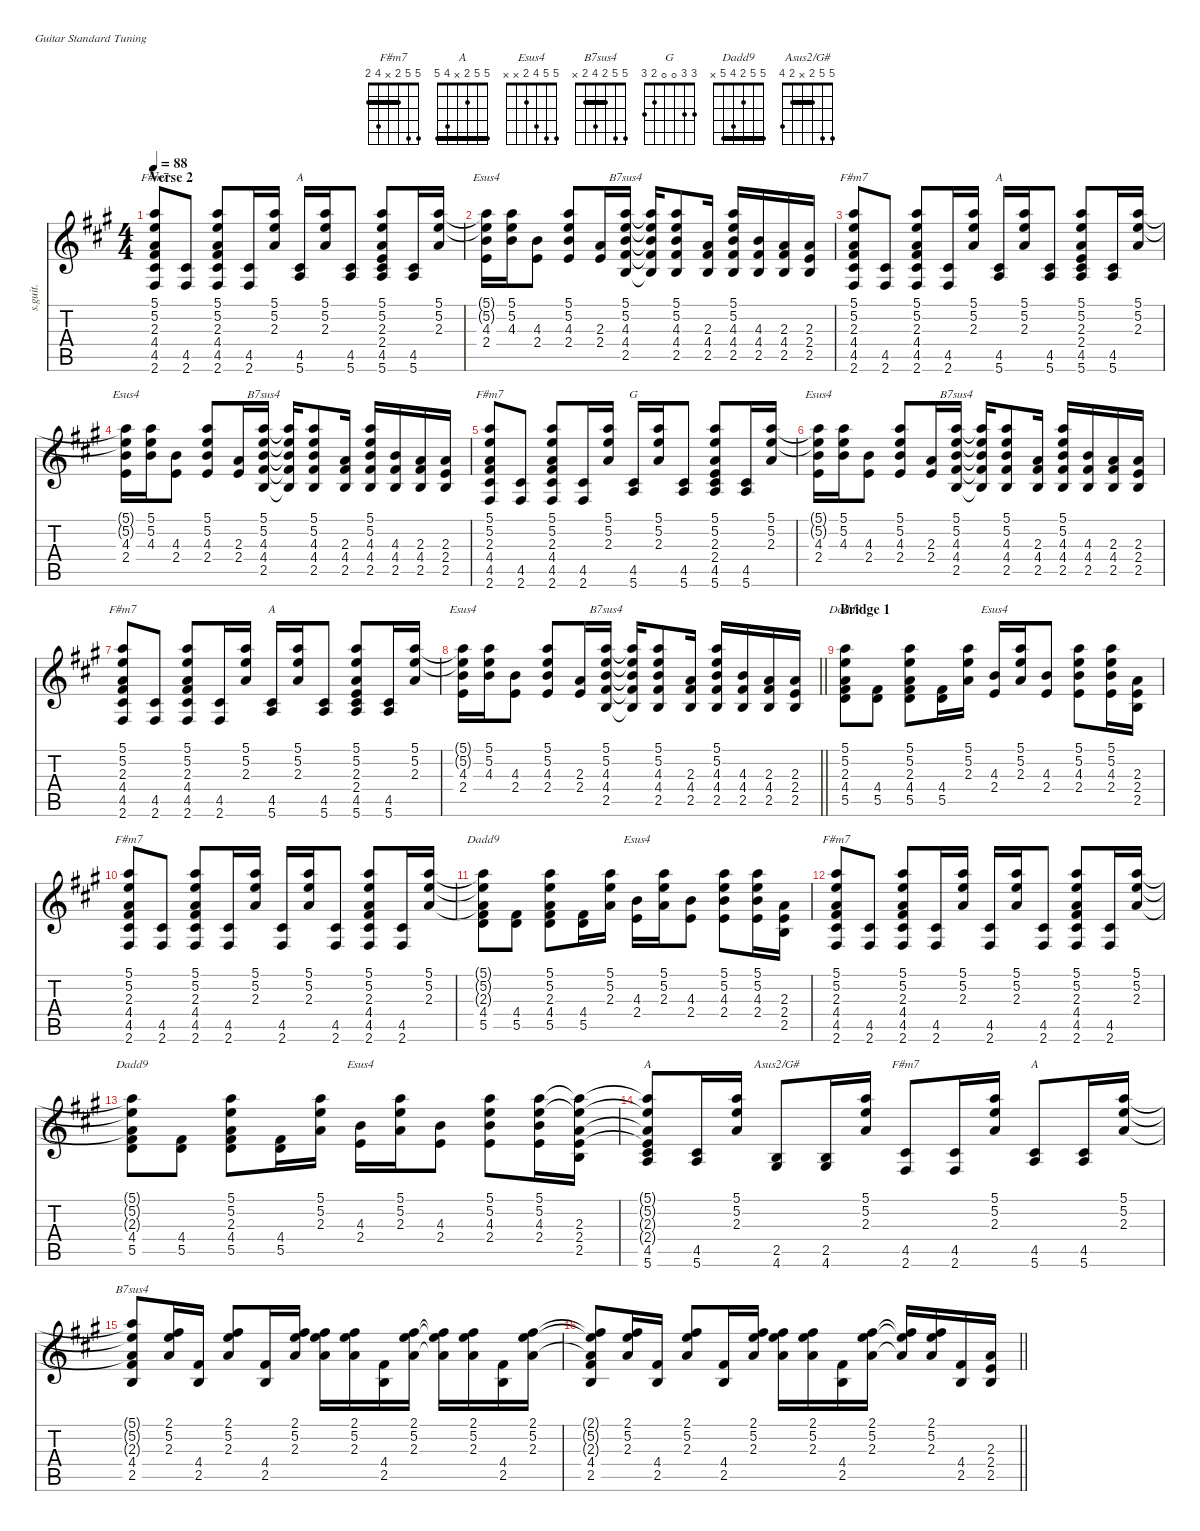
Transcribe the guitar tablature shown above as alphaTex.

\defaultSystemsLayout 4
\hideDynamics
\bracketExtendMode nobrackets
\otherSystemsTrackNameOrientation horizontal
\track ("Acoustic Rhythm Guitar" "s.guit.") {defaultSystemsLayout 4 instrument acousticguitarsteel}
\staff {score tabs}
\tuning (E4 B3 G3 D3 A2 E2)
\chord ("F#m7" 5 5 2 4 4 2) {showfingering false barre (2 5)}
\chord ("A" 5 5 2 2 4 5) {showfingering false barre (2 5)}
\chord ("Esus4" 5 5 4 2 x x) {showfingering false}
\chord ("B7sus4" 5 5 4 4 2 x) {showfingering false barre 4}
\chord ("G" 3 3 0 0 2 3)
\chord ("A" 5 5 2 x 4 5) {showfingering false barre 5}
\chord ("Dadd9" 5 5 2 4 5 x) {showfingering false barre 5}
\chord ("Asus2/G#" 5 5 2 x 2 4) {showfingering false barre 2}
\chord ("F#m7" 5 5 2 x 4 2) {showfingering false barre 2}
\chord ("B7sus4" 5 5 2 4 2 x) {showfingering false barre 2}
\ts (4 4)
\section ("" "Verse 2")
\tempo 88
\clef g2
\ks f#minor
(5.1{acc forcenatural} 5.2{acc forcenatural} 2.3{acc forcenatural} 4.4{acc #} 4.5{acc #} 2.6{acc #}).8{ch "F#m7" dy f beam Up} (4.5{acc #} 2.6{acc #}).8{beam Up} (5.1{acc forcenatural} 5.2{acc forcenatural} 2.3{acc forcenatural} 4.4{acc #} 4.5{acc #} 2.6{acc #}).8{beam Up} (4.5{acc #} 2.6{acc #}).16{beam Up} (5.1{acc forcenatural} 5.2{acc forcenatural} 2.3{acc forcenatural}).16{beam Up} (4.5{acc #} 5.6{acc forcenatural}).16{ch "A" beam Up} (5.1{acc forcenatural} 5.2{acc forcenatural} 2.3{acc forcenatural}).16{beam Up} (4.5{acc #} 5.6{acc forcenatural}).8{beam Up} (5.1{acc forcenatural} 5.2{acc forcenatural} 2.3{acc forcenatural} 2.4{acc forcenatural} 4.5{acc #} 5.6{acc forcenatural}).8{beam Up} (4.5{acc #} 5.6{acc forcenatural}).16{beam Up} (5.1{acc forcenatural} 5.2{acc forcenatural} 2.3{acc forcenatural}).16{beam Up} |
(5.1{t acc forcenatural} 5.2{t acc forcenatural} 4.3{acc forcenatural} 2.4{acc forcenatural}).16{ch "Esus4" beam Down} (5.1{acc forcenatural} 5.2{acc forcenatural} 4.3{acc forcenatural}).16{beam Down} (4.3{acc forcenatural} 2.4{acc forcenatural}).8{beam Down} (5.1{acc forcenatural} 5.2{acc forcenatural} 4.3{acc forcenatural} 2.4{acc forcenatural}).8{beam Up} (2.3{acc forcenatural} 2.4{acc forcenatural}).16{beam Up} (5.1{acc forcenatural} 5.2{acc forcenatural} 4.3{acc forcenatural} 4.4{acc #} 2.5{acc forcenatural}).16{ch "B7sus4" beam Up} (5.1{t acc forcenatural} 5.2{t acc forcenatural} 4.3{t acc forcenatural} 4.4{t acc #} 2.5{t acc forcenatural}).16{beam Up} (5.1{acc forcenatural} 5.2{acc forcenatural} 4.3{acc forcenatural} 4.4{acc #} 2.5{acc forcenatural}).8{beam Up} (2.3{acc forcenatural} 4.4{acc #} 2.5{acc forcenatural}).16{beam Up} (5.1{acc forcenatural} 5.2{acc forcenatural} 4.3{acc forcenatural} 4.4{acc #} 2.5{acc forcenatural}).16{beam Up} (4.3{acc forcenatural} 4.4{acc #} 2.5{acc forcenatural}).16{beam Up} (2.3{acc forcenatural} 4.4{acc #} 2.5{acc forcenatural}).16{beam Up} (2.3{acc forcenatural} 2.4{acc forcenatural} 2.5{acc forcenatural}).16{beam Up} |
(5.1{acc forcenatural} 5.2{acc forcenatural} 2.3{acc forcenatural} 4.4{acc #} 4.5{acc #} 2.6{acc #}).8{ch "F#m7" beam Up} (4.5{acc #} 2.6{acc #}).8{beam Up} (5.1{acc forcenatural} 5.2{acc forcenatural} 2.3{acc forcenatural} 4.4{acc #} 4.5{acc #} 2.6{acc #}).8{beam Up} (4.5{acc #} 2.6{acc #}).16{beam Up} (5.1{acc forcenatural} 5.2{acc forcenatural} 2.3{acc forcenatural}).16{beam Up} (4.5{acc #} 5.6{acc forcenatural}).16{ch "A" beam Up} (5.1{acc forcenatural} 5.2{acc forcenatural} 2.3{acc forcenatural}).16{beam Up} (4.5{acc #} 5.6{acc forcenatural}).8{beam Up} (5.1{acc forcenatural} 5.2{acc forcenatural} 2.3{acc forcenatural} 2.4{acc forcenatural} 4.5{acc #} 5.6{acc forcenatural}).8{beam Up} (4.5{acc #} 5.6{acc forcenatural}).16{beam Up} (5.1{acc forcenatural} 5.2{acc forcenatural} 2.3{acc forcenatural}).16{beam Up} |
(5.1{t acc forcenatural} 5.2{t acc forcenatural} 4.3{acc forcenatural} 2.4{acc forcenatural}).16{ch "Esus4" beam Down} (5.1{acc forcenatural} 5.2{acc forcenatural} 4.3{acc forcenatural}).16{beam Down} (4.3{acc forcenatural} 2.4{acc forcenatural}).8{beam Down} (5.1{acc forcenatural} 5.2{acc forcenatural} 4.3{acc forcenatural} 2.4{acc forcenatural}).8{beam Up} (2.3{acc forcenatural} 2.4{acc forcenatural}).16{beam Up} (5.1{acc forcenatural} 5.2{acc forcenatural} 4.3{acc forcenatural} 4.4{acc #} 2.5{acc forcenatural}).16{ch "B7sus4" beam Up} (5.1{t acc forcenatural} 5.2{t acc forcenatural} 4.3{t acc forcenatural} 4.4{t acc #} 2.5{t acc forcenatural}).16{beam Up} (5.1{acc forcenatural} 5.2{acc forcenatural} 4.3{acc forcenatural} 4.4{acc #} 2.5{acc forcenatural}).8{beam Up} (2.3{acc forcenatural} 4.4{acc #} 2.5{acc forcenatural}).16{beam Up} (5.1{acc forcenatural} 5.2{acc forcenatural} 4.3{acc forcenatural} 4.4{acc #} 2.5{acc forcenatural}).16{beam Up} (4.3{acc forcenatural} 4.4{acc #} 2.5{acc forcenatural}).16{beam Up} (2.3{acc forcenatural} 4.4{acc #} 2.5{acc forcenatural}).16{beam Up} (2.3{acc forcenatural} 2.4{acc forcenatural} 2.5{acc forcenatural}).16{beam Up} |
(5.1{acc forcenatural} 5.2{acc forcenatural} 2.3{acc forcenatural} 4.4{acc #} 4.5{acc #} 2.6{acc #}).8{ch "F#m7" beam Up} (4.5{acc #} 2.6{acc #}).8{beam Up} (5.1{acc forcenatural} 5.2{acc forcenatural} 2.3{acc forcenatural} 4.4{acc #} 4.5{acc #} 2.6{acc #}).8{beam Up} (4.5{acc #} 2.6{acc #}).16{beam Up} (5.1{acc forcenatural} 5.2{acc forcenatural} 2.3{acc forcenatural}).16{beam Up} (4.5{acc #} 5.6{acc forcenatural}).16{ch "G" beam Up} (5.1{acc forcenatural} 5.2{acc forcenatural} 2.3{acc forcenatural}).16{beam Up} (4.5{acc #} 5.6{acc forcenatural}).8{beam Up} (5.1{acc forcenatural} 5.2{acc forcenatural} 2.3{acc forcenatural} 2.4{acc forcenatural} 4.5{acc #} 5.6{acc forcenatural}).8{beam Up} (4.5{acc #} 5.6{acc forcenatural}).16{beam Up} (5.1{acc forcenatural} 5.2{acc forcenatural} 2.3{acc forcenatural}).16{beam Up} |
(5.1{t acc forcenatural} 5.2{t acc forcenatural} 4.3{acc forcenatural} 2.4{acc forcenatural}).16{ch "Esus4" beam Down} (5.1{acc forcenatural} 5.2{acc forcenatural} 4.3{acc forcenatural}).16{beam Down} (4.3{acc forcenatural} 2.4{acc forcenatural}).8{beam Down} (5.1{acc forcenatural} 5.2{acc forcenatural} 4.3{acc forcenatural} 2.4{acc forcenatural}).8{beam Up} (2.3{acc forcenatural} 2.4{acc forcenatural}).16{beam Up} (5.1{acc forcenatural} 5.2{acc forcenatural} 4.3{acc forcenatural} 4.4{acc #} 2.5{acc forcenatural}).16{ch "B7sus4" beam Up} (5.1{t acc forcenatural} 5.2{t acc forcenatural} 4.3{t acc forcenatural} 4.4{t acc #} 2.5{t acc forcenatural}).16{beam Up} (5.1{acc forcenatural} 5.2{acc forcenatural} 4.3{acc forcenatural} 4.4{acc #} 2.5{acc forcenatural}).8{beam Up} (2.3{acc forcenatural} 4.4{acc #} 2.5{acc forcenatural}).16{beam Up} (5.1{acc forcenatural} 5.2{acc forcenatural} 4.3{acc forcenatural} 4.4{acc #} 2.5{acc forcenatural}).16{beam Up} (4.3{acc forcenatural} 4.4{acc #} 2.5{acc forcenatural}).16{beam Up} (2.3{acc forcenatural} 4.4{acc #} 2.5{acc forcenatural}).16{beam Up} (2.3{acc forcenatural} 2.4{acc forcenatural} 2.5{acc forcenatural}).16{beam Up} |
(5.1{acc forcenatural} 5.2{acc forcenatural} 2.3{acc forcenatural} 4.4{acc #} 4.5{acc #} 2.6{acc #}).8{ch "F#m7" beam Up} (4.5{acc #} 2.6{acc #}).8{beam Up} (5.1{acc forcenatural} 5.2{acc forcenatural} 2.3{acc forcenatural} 4.4{acc #} 4.5{acc #} 2.6{acc #}).8{beam Up} (4.5{acc #} 2.6{acc #}).16{beam Up} (5.1{acc forcenatural} 5.2{acc forcenatural} 2.3{acc forcenatural}).16{beam Up} (4.5{acc #} 5.6{acc forcenatural}).16{ch "A" beam Up} (5.1{acc forcenatural} 5.2{acc forcenatural} 2.3{acc forcenatural}).16{beam Up} (4.5{acc #} 5.6{acc forcenatural}).8{beam Up} (5.1{acc forcenatural} 5.2{acc forcenatural} 2.3{acc forcenatural} 2.4{acc forcenatural} 4.5{acc #} 5.6{acc forcenatural}).8{beam Up} (4.5{acc #} 5.6{acc forcenatural}).16{beam Up} (5.1{acc forcenatural} 5.2{acc forcenatural} 2.3{acc forcenatural}).16{beam Up} |
\barLineRight lightlight
(5.1{t acc forcenatural} 5.2{t acc forcenatural} 4.3{acc forcenatural} 2.4{acc forcenatural}).16{ch "Esus4" beam Down} (5.1{acc forcenatural} 5.2{acc forcenatural} 4.3{acc forcenatural}).16{beam Down} (4.3{acc forcenatural} 2.4{acc forcenatural}).8{beam Down} (5.1{acc forcenatural} 5.2{acc forcenatural} 4.3{acc forcenatural} 2.4{acc forcenatural}).8{beam Up} (2.3{acc forcenatural} 2.4{acc forcenatural}).16{beam Up} (5.1{acc forcenatural} 5.2{acc forcenatural} 4.3{acc forcenatural} 4.4{acc #} 2.5{acc forcenatural}).16{ch "B7sus4" beam Up} (5.1{t acc forcenatural} 5.2{t acc forcenatural} 4.3{t acc forcenatural} 4.4{t acc #} 2.5{t acc forcenatural}).16{beam Up} (5.1{acc forcenatural} 5.2{acc forcenatural} 4.3{acc forcenatural} 4.4{acc #} 2.5{acc forcenatural}).8{beam Up} (2.3{acc forcenatural} 4.4{acc #} 2.5{acc forcenatural}).16{beam Up} (5.1{acc forcenatural} 5.2{acc forcenatural} 4.3{acc forcenatural} 4.4{acc #} 2.5{acc forcenatural}).16{beam Up} (4.3{acc forcenatural} 4.4{acc #} 2.5{acc forcenatural}).16{beam Up} (2.3{acc forcenatural} 4.4{acc #} 2.5{acc forcenatural}).16{beam Up} (2.3{acc forcenatural} 2.4{acc forcenatural} 2.5{acc forcenatural}).16{beam Up} |
\section ("" "Bridge 1")
(5.1{acc forcenatural} 5.2{acc forcenatural} 2.3{acc forcenatural} 4.4{acc #} 5.5{acc forcenatural}).8{ch "Dadd9" beam Down} (4.4{acc #} 5.5{acc forcenatural}).8{beam Down} (5.1{acc forcenatural} 5.2{acc forcenatural} 2.3{acc forcenatural} 4.4{acc #} 5.5{acc forcenatural}).8{beam Down} (4.4{acc #} 5.5{acc forcenatural}).16{beam Down} (5.1{acc forcenatural} 5.2{acc forcenatural} 2.3{acc forcenatural}).16{beam Down} (4.3{acc forcenatural} 2.4{acc forcenatural}).16{ch "Esus4" beam Up} (5.1{acc forcenatural} 5.2{acc forcenatural} 2.3{acc forcenatural}).16{beam Up} (4.3{acc forcenatural} 2.4{acc forcenatural}).8{beam Up} (5.1{acc forcenatural} 5.2{acc forcenatural} 4.3{acc forcenatural} 2.4{acc forcenatural}).8{beam Down} (5.1{acc forcenatural} 5.2{acc forcenatural} 4.3{acc forcenatural} 2.4{acc forcenatural}).16{beam Down} (2.3{acc forcenatural} 2.4{acc forcenatural} 2.5{acc forcenatural}).16{beam Down} |
(5.1{acc forcenatural} 5.2{acc forcenatural} 2.3{acc forcenatural} 4.4{acc #} 4.5{acc #} 2.6{acc #}).8{ch "F#m7" beam Up} (4.5{acc #} 2.6{acc #}).8{beam Up} (5.1{acc forcenatural} 5.2{acc forcenatural} 2.3{acc forcenatural} 4.4{acc #} 4.5{acc #} 2.6{acc #}).8{beam Up} (4.5{acc #} 2.6{acc #}).16{beam Up} (5.1{acc forcenatural} 5.2{acc forcenatural} 2.3{acc forcenatural}).16{beam Up} (4.5{acc #} 2.6{acc #}).16{beam Up} (5.1{acc forcenatural} 5.2{acc forcenatural} 2.3{acc forcenatural}).16{beam Up} (4.5{acc #} 2.6{acc #}).8{beam Up} (5.1{acc forcenatural} 5.2{acc forcenatural} 2.3{acc forcenatural} 4.4{acc #} 4.5{acc #} 2.6{acc #}).8{beam Up} (4.5{acc #} 2.6{acc #}).16{beam Up} (5.1{acc forcenatural} 5.2{acc forcenatural} 2.3{acc forcenatural}).16{beam Up} |
(5.1{t acc forcenatural} 5.2{t acc forcenatural} 2.3{t acc forcenatural} 4.4{acc #} 5.5{acc forcenatural}).8{ch "Dadd9" beam Down} (4.4{acc #} 5.5{acc forcenatural}).8{beam Down} (5.1{acc forcenatural} 5.2{acc forcenatural} 2.3{acc forcenatural} 4.4{acc #} 5.5{acc forcenatural}).8{beam Down} (4.4{acc #} 5.5{acc forcenatural}).16{beam Down} (5.1{acc forcenatural} 5.2{acc forcenatural} 2.3{acc forcenatural}).16{beam Down} (4.3{acc forcenatural} 2.4{acc forcenatural}).16{ch "Esus4" beam Down} (5.1{acc forcenatural} 5.2{acc forcenatural} 2.3{acc forcenatural}).16{beam Down} (4.3{acc forcenatural} 2.4{acc forcenatural}).8{beam Down} (5.1{acc forcenatural} 5.2{acc forcenatural} 4.3{acc forcenatural} 2.4{acc forcenatural}).8{beam Down} (5.1{acc forcenatural} 5.2{acc forcenatural} 4.3{acc forcenatural} 2.4{acc forcenatural}).16{beam Down} (2.3{acc forcenatural} 2.4{acc forcenatural} 2.5{acc forcenatural}).16{beam Down} |
(5.1{acc forcenatural} 5.2{acc forcenatural} 2.3{acc forcenatural} 4.4{acc #} 4.5{acc #} 2.6{acc #}).8{ch "F#m7" beam Up} (4.5{acc #} 2.6{acc #}).8{beam Up} (5.1{acc forcenatural} 5.2{acc forcenatural} 2.3{acc forcenatural} 4.4{acc #} 4.5{acc #} 2.6{acc #}).8{beam Up} (4.5{acc #} 2.6{acc #}).16{beam Up} (5.1{acc forcenatural} 5.2{acc forcenatural} 2.3{acc forcenatural}).16{beam Up} (4.5{acc #} 2.6{acc #}).16{beam Up} (5.1{acc forcenatural} 5.2{acc forcenatural} 2.3{acc forcenatural}).16{beam Up} (4.5{acc #} 2.6{acc #}).8{beam Up} (5.1{acc forcenatural} 5.2{acc forcenatural} 2.3{acc forcenatural} 4.4{acc #} 4.5{acc #} 2.6{acc #}).8{beam Up} (4.5{acc #} 2.6{acc #}).16{beam Up} (5.1{acc forcenatural} 5.2{acc forcenatural} 2.3{acc forcenatural}).16{beam Up} |
(5.1{t acc forcenatural} 5.2{t acc forcenatural} 2.3{t acc forcenatural} 4.4{acc #} 5.5{acc forcenatural}).8{ch "Dadd9" beam Down} (4.4{acc #} 5.5{acc forcenatural}).8{beam Down} (5.1{acc forcenatural} 5.2{acc forcenatural} 2.3{acc forcenatural} 4.4{acc #} 5.5{acc forcenatural}).8{beam Down} (4.4{acc #} 5.5{acc forcenatural}).16{beam Down} (5.1{acc forcenatural} 5.2{acc forcenatural} 2.3{acc forcenatural}).16{beam Down} (4.3{acc forcenatural} 2.4{acc forcenatural}).16{ch "Esus4" beam Down} (5.1{acc forcenatural} 5.2{acc forcenatural} 2.3{acc forcenatural}).16{beam Down} (4.3{acc forcenatural} 2.4{acc forcenatural}).8{beam Down} (5.1{acc forcenatural} 5.2{acc forcenatural} 4.3{acc forcenatural} 2.4{acc forcenatural}).8{beam Down} (5.1{acc forcenatural} 5.2{acc forcenatural} 4.3{acc forcenatural} 2.4{acc forcenatural}).16{beam Down} (2.3{acc forcenatural} 2.4{acc forcenatural} 2.5{acc forcenatural} 5.1{t acc forcenatural} 5.2{t acc forcenatural}).16{beam Down} |
(5.1{t acc forcenatural} 5.2{t acc forcenatural} 2.3{t acc forcenatural} 2.4{t acc forcenatural} 4.5{acc #} 5.6{acc forcenatural}).8{ch "A" beam Up} (4.5{acc #} 5.6{acc forcenatural}).16{beam Up} (5.1{acc forcenatural} 5.2{acc forcenatural} 2.3{acc forcenatural}).16{beam Up} (2.5{acc forcenatural} 4.6{acc #}).8{ch "Asus2/G#" beam Up} (2.5{acc forcenatural} 4.6{acc #}).16{beam Up} (5.1{acc forcenatural} 5.2{acc forcenatural} 2.3{acc forcenatural}).16{beam Up} (4.5{acc #} 2.6{acc #}).8{ch "F#m7" beam Up} (4.5{acc #} 2.6{acc #}).16{beam Up} (5.1{acc forcenatural} 5.2{acc forcenatural} 2.3{acc forcenatural}).16{beam Up} (4.5{acc #} 5.6{acc forcenatural}).8{ch "A" beam Up} (4.5{acc #} 5.6{acc forcenatural}).16{beam Up} (5.1{acc forcenatural} 5.2{acc forcenatural} 2.3{acc forcenatural}).16{beam Up} |
(5.1{t acc forcenatural} 5.2{t acc forcenatural} 2.3{t acc forcenatural} 4.4{acc #} 2.5{acc forcenatural}).8{ch "B7sus4" beam Up} (2.1{acc #} 5.2{acc forcenatural} 2.3{acc forcenatural}).16{beam Up} (4.4{acc #} 2.5{acc forcenatural}).16{beam Up} (2.1{acc #} 5.2{acc forcenatural} 2.3{acc forcenatural}).8{beam Up} (4.4{acc #} 2.5{acc forcenatural}).16{beam Up} (2.1{acc #} 5.2{acc forcenatural} 2.3{acc forcenatural}).16{beam Up} (2.1{t acc #} 5.2{t acc forcenatural} 2.3{t acc forcenatural}).16{beam Down} (2.1{acc #} 5.2{acc forcenatural} 2.3{acc forcenatural}).16{beam Down} (4.4{acc #} 2.5{acc forcenatural}).16{beam Down} (2.1{acc #} 5.2{acc forcenatural} 2.3{acc forcenatural}).16{beam Down} (2.1{t acc #} 5.2{t acc forcenatural} 2.3{t acc forcenatural}).16{beam Down} (2.1{acc #} 5.2{acc forcenatural} 2.3{acc forcenatural}).16{beam Down} (4.4{acc #} 2.5{acc forcenatural}).16{beam Down} (2.1{acc #} 5.2{acc forcenatural} 2.3{acc forcenatural}).16{beam Down} |
\barLineRight lightlight
(2.1{t acc #} 5.2{t acc forcenatural} 2.3{t acc forcenatural} 4.4{acc #} 2.5{acc forcenatural}).8{beam Up} (2.1{acc #} 5.2{acc forcenatural} 2.3{acc forcenatural}).16{beam Up} (4.4{acc #} 2.5{acc forcenatural}).16{beam Up} (2.1{acc #} 5.2{acc forcenatural} 2.3{acc forcenatural}).8{beam Up} (4.4{acc #} 2.5{acc forcenatural}).16{beam Up} (2.1{acc #} 5.2{acc forcenatural} 2.3{acc forcenatural}).16{beam Up} (2.1{t acc #} 5.2{t acc forcenatural} 2.3{t acc forcenatural}).16{beam Down} (2.1{acc #} 5.2{acc forcenatural} 2.3{acc forcenatural}).16{beam Down} (4.4{acc #} 2.5{acc forcenatural}).16{beam Down} (2.1{acc #} 5.2{acc forcenatural} 2.3{acc forcenatural}).16{beam Down} (2.1{t acc #} 5.2{t acc forcenatural} 2.3{t acc forcenatural}).16{beam Up} (2.1{acc #} 5.2{acc forcenatural} 2.3{acc forcenatural}).16{beam Up} (4.4{acc #} 2.5{acc forcenatural}).16{beam Up} (2.3{acc forcenatural} 2.4{acc forcenatural} 2.5{acc forcenatural}).16{beam Up}
